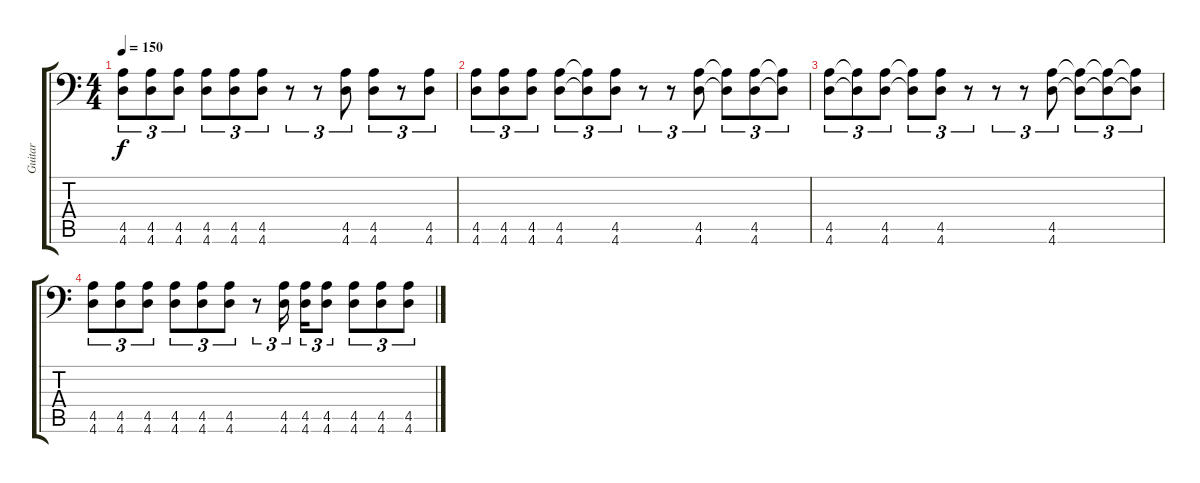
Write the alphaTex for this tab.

\track ("Guitar" "Guitar") {instrument distortionguitar}
\staff {score tabs}
\tuning (C4 G3 Eb3 Bb2 F2 Bb1) {hide}
\ts (4 4)
\tempo 150
\clef f4
\ks c
(4.5 4.6).8{tu (3 2) dy f} (4.5 4.6).8{tu (3 2)} (4.5 4.6).8{tu (3 2)} (4.5 4.6).8{tu (3 2)} (4.5 4.6).8{tu (3 2)} (4.5 4.6).8{tu (3 2)} r.8{tu (3 2)} r.8{tu (3 2)} (4.5 4.6).8{tu (3 2)} (4.5 4.6).8{tu (3 2)} r.8{tu (3 2)} (4.5 4.6).8{tu (3 2)} |
(4.5 4.6).8{tu (3 2)} (4.5 4.6).8{tu (3 2)} (4.5 4.6).8{tu (3 2)} (4.5 4.6).8{tu (3 2)} (4.5{t} 4.6{t}).8{tu (3 2)} (4.5 4.6).8{tu (3 2)} r.8{tu (3 2)} r.8{tu (3 2)} (4.5 4.6).8{tu (3 2)} (4.5{t} 4.6{t}).8{tu (3 2)} (4.5 4.6).8{tu (3 2)} (4.5{t} 4.6{t}).8{tu (3 2)} |
(4.5 4.6).8{tu (3 2)} (4.5{t} 4.6{t}).8{tu (3 2)} (4.5 4.6).8{tu (3 2)} (4.5{t} 4.6{t}).8{tu (3 2)} (4.5 4.6).8{tu (3 2)} r.8{tu (3 2)} r.8{tu (3 2)} r.8{tu (3 2)} (4.5 4.6).8{tu (3 2)} (4.5{t} 4.6{t}).8{tu (3 2)} (4.5{t} 4.6{t}).8{tu (3 2)} (4.5{t} 4.6{t}).8{tu (3 2)} |
(4.5 4.6).8{tu (3 2)} (4.5 4.6).8{tu (3 2)} (4.5 4.6).8{tu (3 2)} (4.5 4.6).8{tu (3 2)} (4.5 4.6).8{tu (3 2)} (4.5 4.6).8{tu (3 2)} r.8{tu (3 2)} (4.5 4.6).16{tu (3 2) beam splitsecondary} (4.5 4.6).16{tu (3 2)} (4.5 4.6).8{tu (3 2)} (4.5 4.6).8{tu (3 2)} (4.5 4.6).8{tu (3 2)} (4.5 4.6).8{tu (3 2)}
